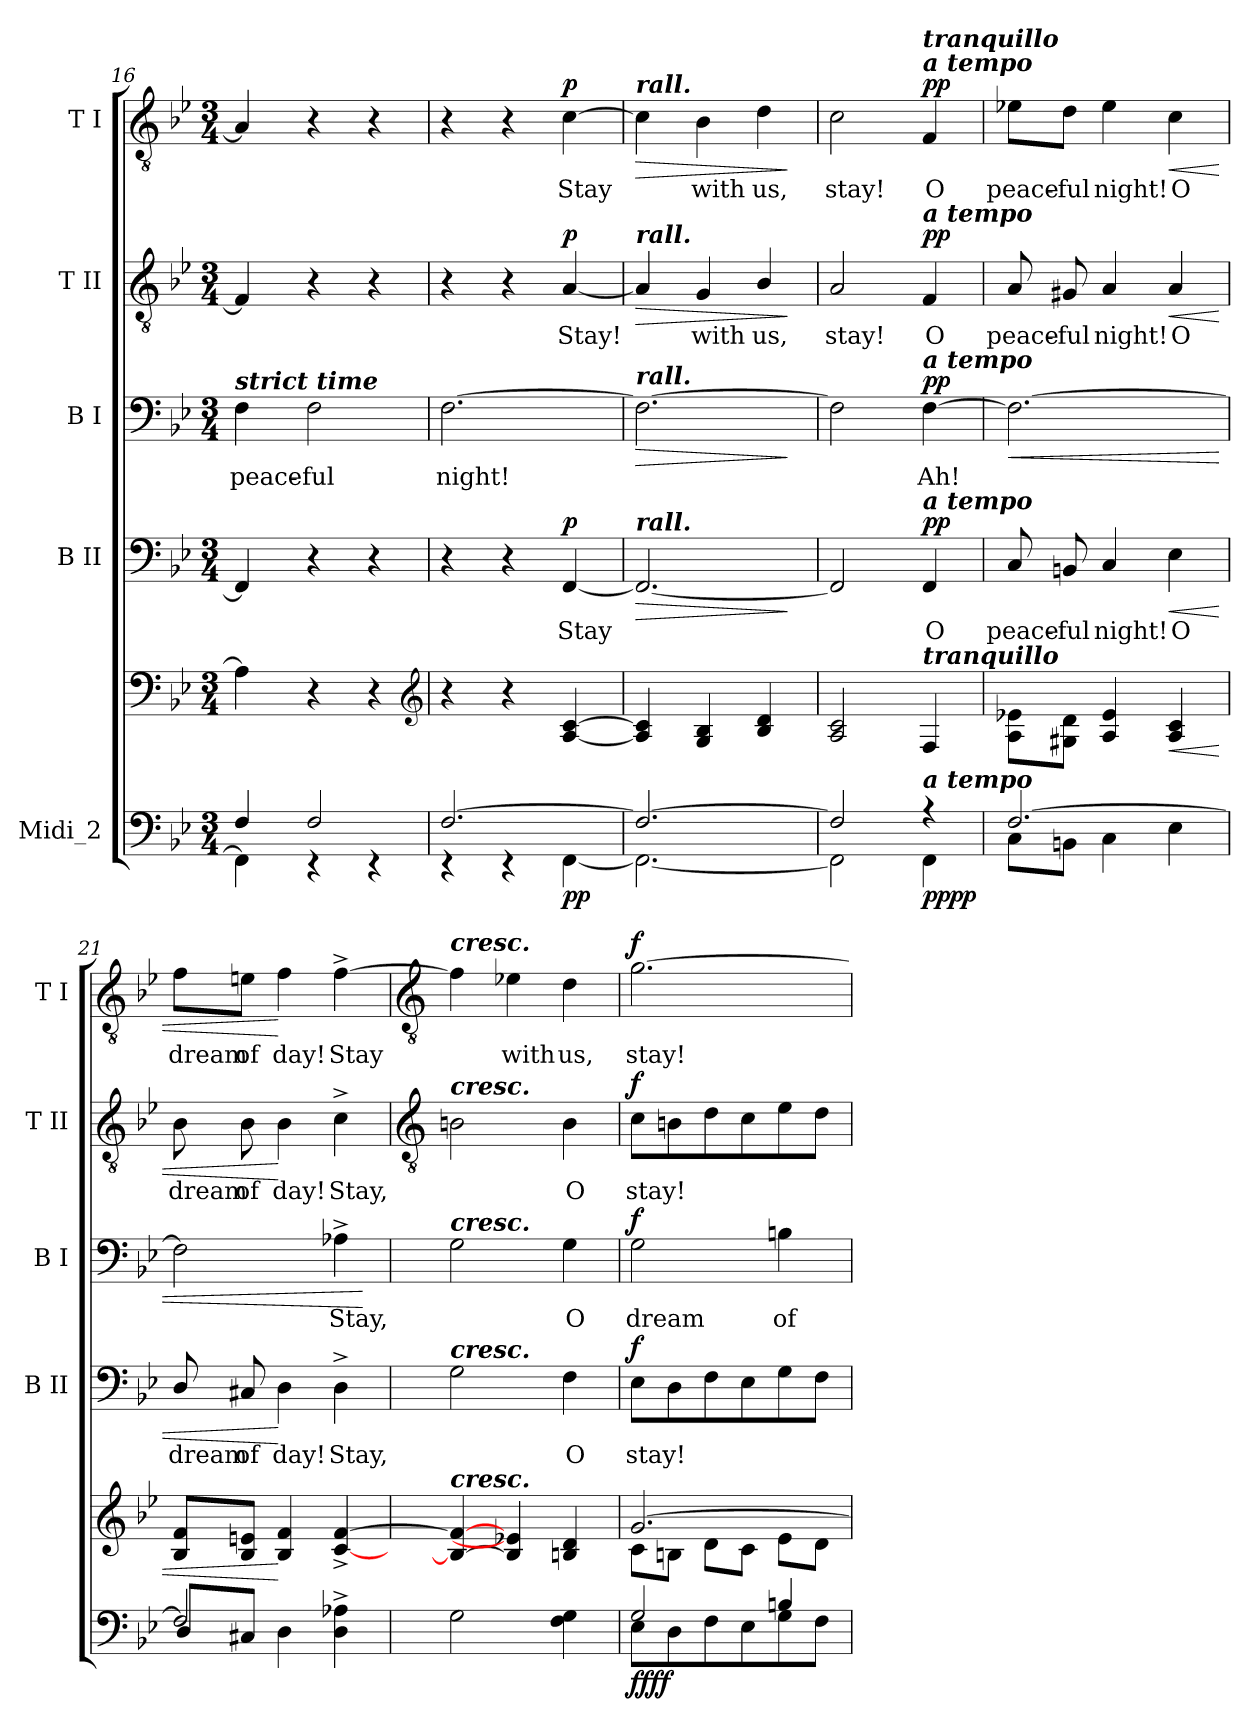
**kern	**kern	**dynam	**kern	**text	**dynam	**kern	**text	**dynam	**kern	**text	**dynam	**kern	**text	**dynam
*part5	*part5	*part5	*part4	*part4	*part4	*part3	*part3	*part3	*part2	*part2	*part2	*part1	*part1	*part1
*staff6	*staff5	*staff5/6	*staff4	*staff4	*staff4	*staff3	*staff3	*staff3	*staff2	*staff2	*staff2	*staff1	*staff1	*staff1
*I"Midi_2	*	*	*I"B II	*	*	*I"B I	*	*	*I"T II	*	*	*I"T I	*	*
*	*	*	*I'B II	*	*	*I'B I	*	*	*I'T II	*	*	*I'T I	*	*
!!LO:LB:g=z
*clefF4	*clefF4	*	*clefF4	*	*	*clefF4	*	*	*clefGv2	*	*	*clefGv2	*	*
*k[b-e-]	*k[b-e-]	*	*k[b-e-]	*	*	*k[b-e-]	*	*	*k[b-e-]	*	*	*k[b-e-]	*	*
*B-:	*B-:	*	*B-:	*	*	*B-:	*	*	*B-:	*	*	*B-:	*	*
*M3/4	*M3/4	*	*M3/4	*	*	*M3/4	*	*	*M3/4	*	*	*M3/4	*	*
=16	=16	=16	=16	=16	=16	=16	=16	=16	=16	=16	=16	=16	=16	=16
*^	*	*	*	*	*	*	*	*	*	*	*	*	*	*
!	!	!	!	!	!	!	!LO:TX:a:Bi:t=strict time	!	!	!	!	!	!	!	!
!	!	!	!	!	!	!	!	!LO:LY:b	!	!	!	!	!	!	!
4F/	4FF\]	4A]	.	4FF]	.	.	4F	peace-	.	4F]	.	.	4A]	.	.
!	!	!	!	!	!	!	!	!LO:LY:b	!	!	!	!	!	!	!
2F/	4r	4r	.	4r	.	.	2F	-ful	.	4r	.	.	4r	.	.
.	4r	4r	.	4r	.	.	.	.	.	4r	.	.	4r	.	.
*	*	*clefG2	*	*	*	*	*	*	*	*	*	*	*	*	*
=17	=17	=17	=17	=17	=17	=17	=17	=17	=17	=17	=17	=17	=17	=17	=17
!	!	!	!	!	!	!	!	!LO:LY:b	!	!	!	!	!	!	!
[2.F/	4r	4r	.	4r	.	.	[2.F	night!	.	4r	.	.	4r	.	.
.	4r	4r	.	4r	.	.	.	.	.	4r	.	.	4r	.	.
!	!	!	!LO:DY:b=2	!	!LO:LY:b	!	!	!	!	!	!LO:LY:b	!	!	!LO:LY:b	!
!	!	!	!LO:DY:n=1:b	!	!	!LO:DY:b	!	!	!	!	!	!LO:DY:b	!	!	!LO:DY:b
.	[4FF\	[4A [4c	p p	[4FF	Stay	p	.	.	.	[4A	Stay!	p	[4c	Stay	p
=18	=18	=18	=18	=18	=18	=18	=18	=18	=18	=18	=18	=18	=18	=18	=18
!	!	!	!	!	!	!	!	!	!	!	!	!	!LO:TX:a:Bi:t=rall.	!	!
!	!	!	!	!	!	!	!	!	!	!LO:TX:a:Bi:t=rall.	!	!	!	!	!
!	!	!	!	!	!	!	!LO:TX:a:Bi:t=rall.	!	!	!	!	!	!	!	!
!	!	!	!	!LO:TX:a:Bi:t=rall.	!	!	!	!	!	!	!	!	!	!	!
!	!	!	!	!	!	!LO:HP:b	!	!	!LO:HP:b	!	!	!LO:HP:b	!	!	!LO:HP:b
2.F/_	2.FF\_	4A] 4c]	.	2.FF_	.	>	2.F_	.	>	4A]	.	>	4c]	.	>
!	!	!	!	!	!	!	!	!	!	!	!LO:LY:b	!	!	!LO:LY:b	!
.	.	4G 4B-	.	.	.	.	.	.	.	4G	with	.	4B-	with	.
!	!	!	!	!	!	!	!	!	!	!	!LO:LY:b	!	!	!LO:LY:b	!
.	.	4B- 4d	.	.	.	.	.	.	.	4B-/	us,	.	4d	us,	.
*v	*v	*	*	*	*	*	*	*	*	*	*	*	*	*	*
.	.	.	.	.	]	.	.	]	.	.	]	.	.	]
=19	=19	=19	=19	=19	=19	=19	=19	=19	=19	=19	=19	=19	=19	=19
*^	*	*	*	*	*	*	*	*	*	*	*	*	*	*
!	!	!	!	!	!	!	!	!	!	!	!LO:LY:b	!	!	!LO:LY:b	!
2F/]	2FF\]	2A 2c	.	2FF]	.	.	2F]	.	.	2A	stay!	.	2c	stay!	.
!	!	!	!	!	!	!	!	!	!	!	!	!	!LO:TX:a:Bi:t=a tempo	!	!
!	!	!	!	!	!	!	!	!	!	!	!	!	!LO:TX:a:Bi:t=tranquillo	!	!
!	!	!	!	!	!	!	!	!	!	!LO:TX:a:Bi:t=a tempo	!	!	!	!	!
!	!	!	!	!	!	!	!LO:TX:a:Bi:t=a tempo	!	!	!	!	!	!	!	!
!	!	!	!	!LO:TX:a:Bi:t=a tempo	!	!	!	!	!	!	!	!	!	!	!
!	!	!LO:TX:a:Bi:t=tranquillo	!	!	!	!	!	!	!	!	!	!	!	!	!
!LO:TX:a:Bi:t=a tempo	!	!	!	!	!	!	!	!	!	!	!	!	!	!	!
!	!	!	!LO:DY:b=2	!	!LO:LY:b	!	!	!LO:LY:b	!	!	!LO:LY:b	!	!	!LO:LY:b	!
!	!	!	!LO:DY:n=1:b	!	!	!LO:DY:b	!	!	!LO:DY:b	!	!	!LO:DY:b	!	!	!LO:DY:b
4r	4FF\	4F	pp pp	4FF	O	pp	[4F	Ah!	pp	4F	O	pp	4F	O	pp
=20	=20	=20	=20	=20	=20	=20	=20	=20	=20	=20	=20	=20	=20	=20	=20
!	!	!	!	!	!LO:LY:b	!	!	!	!LO:HP:b	!	!LO:LY:b	!	!	!LO:LY:b	!
[2.F/	8C\L	8A\ 8e-X\L	.	8C	peace-	.	2.F_	.	<	8A	peace-	.	8e-X\L	peace-	.
!	!	!	!	!	!LO:LY:b	!	!	!	!	!	!LO:LY:b	!	!	!LO:LY:b	!
.	8BBn\J	8G#X 8dJ	.	8BBn	-ful	.	.	.	.	8G#X	-ful	.	8d\J	-ful	.
!	!	!	!	!	!LO:LY:b	!	!	!	!	!	!LO:LY:b	!	!	!LO:LY:b	!
.	4C\	4A/ 4e-/	.	4C	night!	.	.	.	.	4A	night!	.	4e-\	night!	.
!	!	!	!LO:HP:b	!	!LO:LY:b	!LO:HP:b	!	!	!	!	!LO:LY:b	!LO:HP:b	!	!LO:LY:b	!LO:HP:b
.	4E-\	4A 4c	<	4E-	O	<	.	.	.	4A	O	<	4c	O	<
=21	=21	=21	=21	=21	=21	=21	=21	=21	=21	=21	=21	=21	=21	=21	=21
!	!	!	!	!	!LO:LY:b	!	!	!	!	!	!LO:LY:b	!	!	!LO:LY:b	!
2F/]	8D/L	8B- 8fL	.	8D/	dream	.	2F]	.	.	8B-	dream	.	8f\L	dream	.
!	!	!	!	!	!LO:LY:b	!	!	!	!	!	!LO:LY:b	!	!	!LO:LY:b	!
.	8C#X\J	8B- 8enJ	.	8C#X	of	.	.	.	.	8B-	of	.	8en\J	of	.
!	!	!	!	!	!LO:LY:b	!	!	!	!	!	!LO:LY:b	!	!	!LO:LY:b	!
.	4D\	4B- 4f	[	4D	day!	[	.	.	.	4B-	day!	[	4f	day!	[
!	!	!	!	!	!LO:LY:b	!	!	!LO:LY:b	!	!	!LO:LY:b	!	!	!LO:LY:b	!
4ryy	4D\^ 4A-X\^	[4c^ [4f^	.	4D^	Stay,	.	4A-X^	Stay,	.	4c^	Stay,	.	[4f^	Stay	.
*v	*v	*	*	*	*	*	*	*	*	*	*	*	*	*	*
.	.	.	.	.	.	.	.	[	.	.	.	.	.	.
!!LO:LB:g=z
=22	=22	=22	=22	=22	=22	=22	=22	=22	=22	=22	=22	=22	=22	=22
*	*	*	*	*	*	*	*	*	*clefGv2	*	*	*clefGv2	*	*
*	*^	*	*	*	*	*	*	*	*	*	*	*	*	*
!	!	!	!	!	!	!	!	!	!	!	!	!	!LO:TX:a:Bi:t=cresc.	!	!
!	!	!	!	!	!	!	!	!	!	!LO:TX:a:Bi:t=cresc.	!	!	!	!	!
!	!	!	!	!	!	!	!LO:TX:a:Bi:t=cresc.	!	!	!	!	!	!	!	!
!	!	!	!	!LO:TX:a:Bi:t=cresc.	!	!	!	!	!	!	!	!	!	!	!
!	!LO:TX:a:Bi:t=cresc.	!	!	!	!	!	!	!	!	!	!	!	!	!	!
!LO:TX:a:Bi:t=cresc.	!	!	!	!	!	!	!	!	!	!	!	!	!	!	!
!LO:N:vis=1	!	!LO:N:vis=1	!	!	!	!	!	!	!	!	!	!	!	!	!
*^	*	*	*	*	*	*	*	*	*	*	*	*	*	*	*
2.ryy	2G	4B/_ 4f/_	2.ryy	.	2G	.	.	2G	.	.	2Bn	.	.	4f]	.	.
!	!	!	!	!	!	!	!	!	!	!	!	!	!	!	!LO:LY:b	!
.	.	4B/] 4e-X/]	.	.	.	.	.	.	.	.	.	.	.	4e-X\	with	.
!	!	!	!	!	!	!LO:LY:b	!	!	!LO:LY:b	!	!	!LO:LY:b	!	!	!LO:LY:b	!
.	4F 4G	4B/ 4d/	.	.	4F	O	.	4G	O	.	4B	O	.	4d	us,	.
=23	=23	=23	=23	=23	=23	=23	=23	=23	=23	=23	=23	=23	=23	=23	=23	=23
!	!	!	!	!LO:DY:b=2	!	!LO:LY:b	!	!	!LO:LY:b	!	!	!LO:LY:b	!	!	!LO:LY:b	!
!	!	!	!	!LO:DY:n=1:b=2	!	!	!	!	!	!	!	!	!	!	!	!
!	!	!	!	!LO:DY:n=2:b	!	!	!	!	!	!	!	!	!	!	!	!
!	!	!	!	!LO:DY:n=3:b	!	!	!LO:DY:b	!	!	!LO:DY:b	!	!	!LO:DY:b	!	!	!LO:DY:b
2G/	8E-	[2.g/	8c\L	f f f f	8E-	stay!	f	2G	dream	f	8c	stay!	f	[2.g	stay!	f
.	8D	.	8Bn\J	.	8D	.	.	.	.	.	8Bn	.	.	.	.	.
.	8F	.	8d\L	.	8F	.	.	.	.	.	8d	.	.	.	.	.
.	8E-	.	8c\J	.	8E-	.	.	.	.	.	8c	.	.	.	.	.
!	!	!	!	!	!	!	!	!	!LO:LY:b	!	!	!	!	!	!	!
4Bn/	8G	.	8e-\L	.	8G	.	.	4Bn	of	.	8e-	.	.	.	.	.
.	8FJ	.	8d\J	.	8FJ	.	.	.	.	.	8dJ	.	.	.	.	.
*v	*v	*	*	*	*	*	*	*	*	*	*	*	*	*	*	*
*	*v	*v	*	*	*	*	*	*	*	*	*	*	*	*	*
=	=	=	=	=	=	=	=	=	=	=	=	=	=	=
*-	*-	*-	*-	*-	*-	*-	*-	*-	*-	*-	*-	*-	*-	*-
